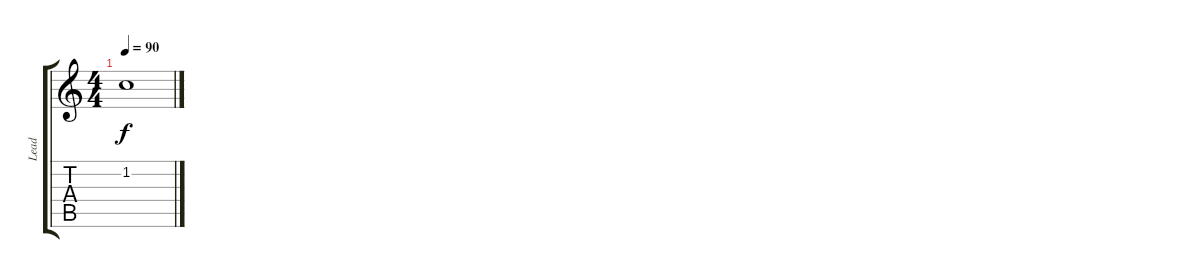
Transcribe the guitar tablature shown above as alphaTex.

\track ("Lead" "Lead") {instrument acousticguitarsteel}
\staff {score tabs}
\tuning (E4 B3 G3 D3 A2 E2) {hide}
\ts (4 4)
\tempo 90
\clef g2
\ks c
1.2{t}.1{dy f}
